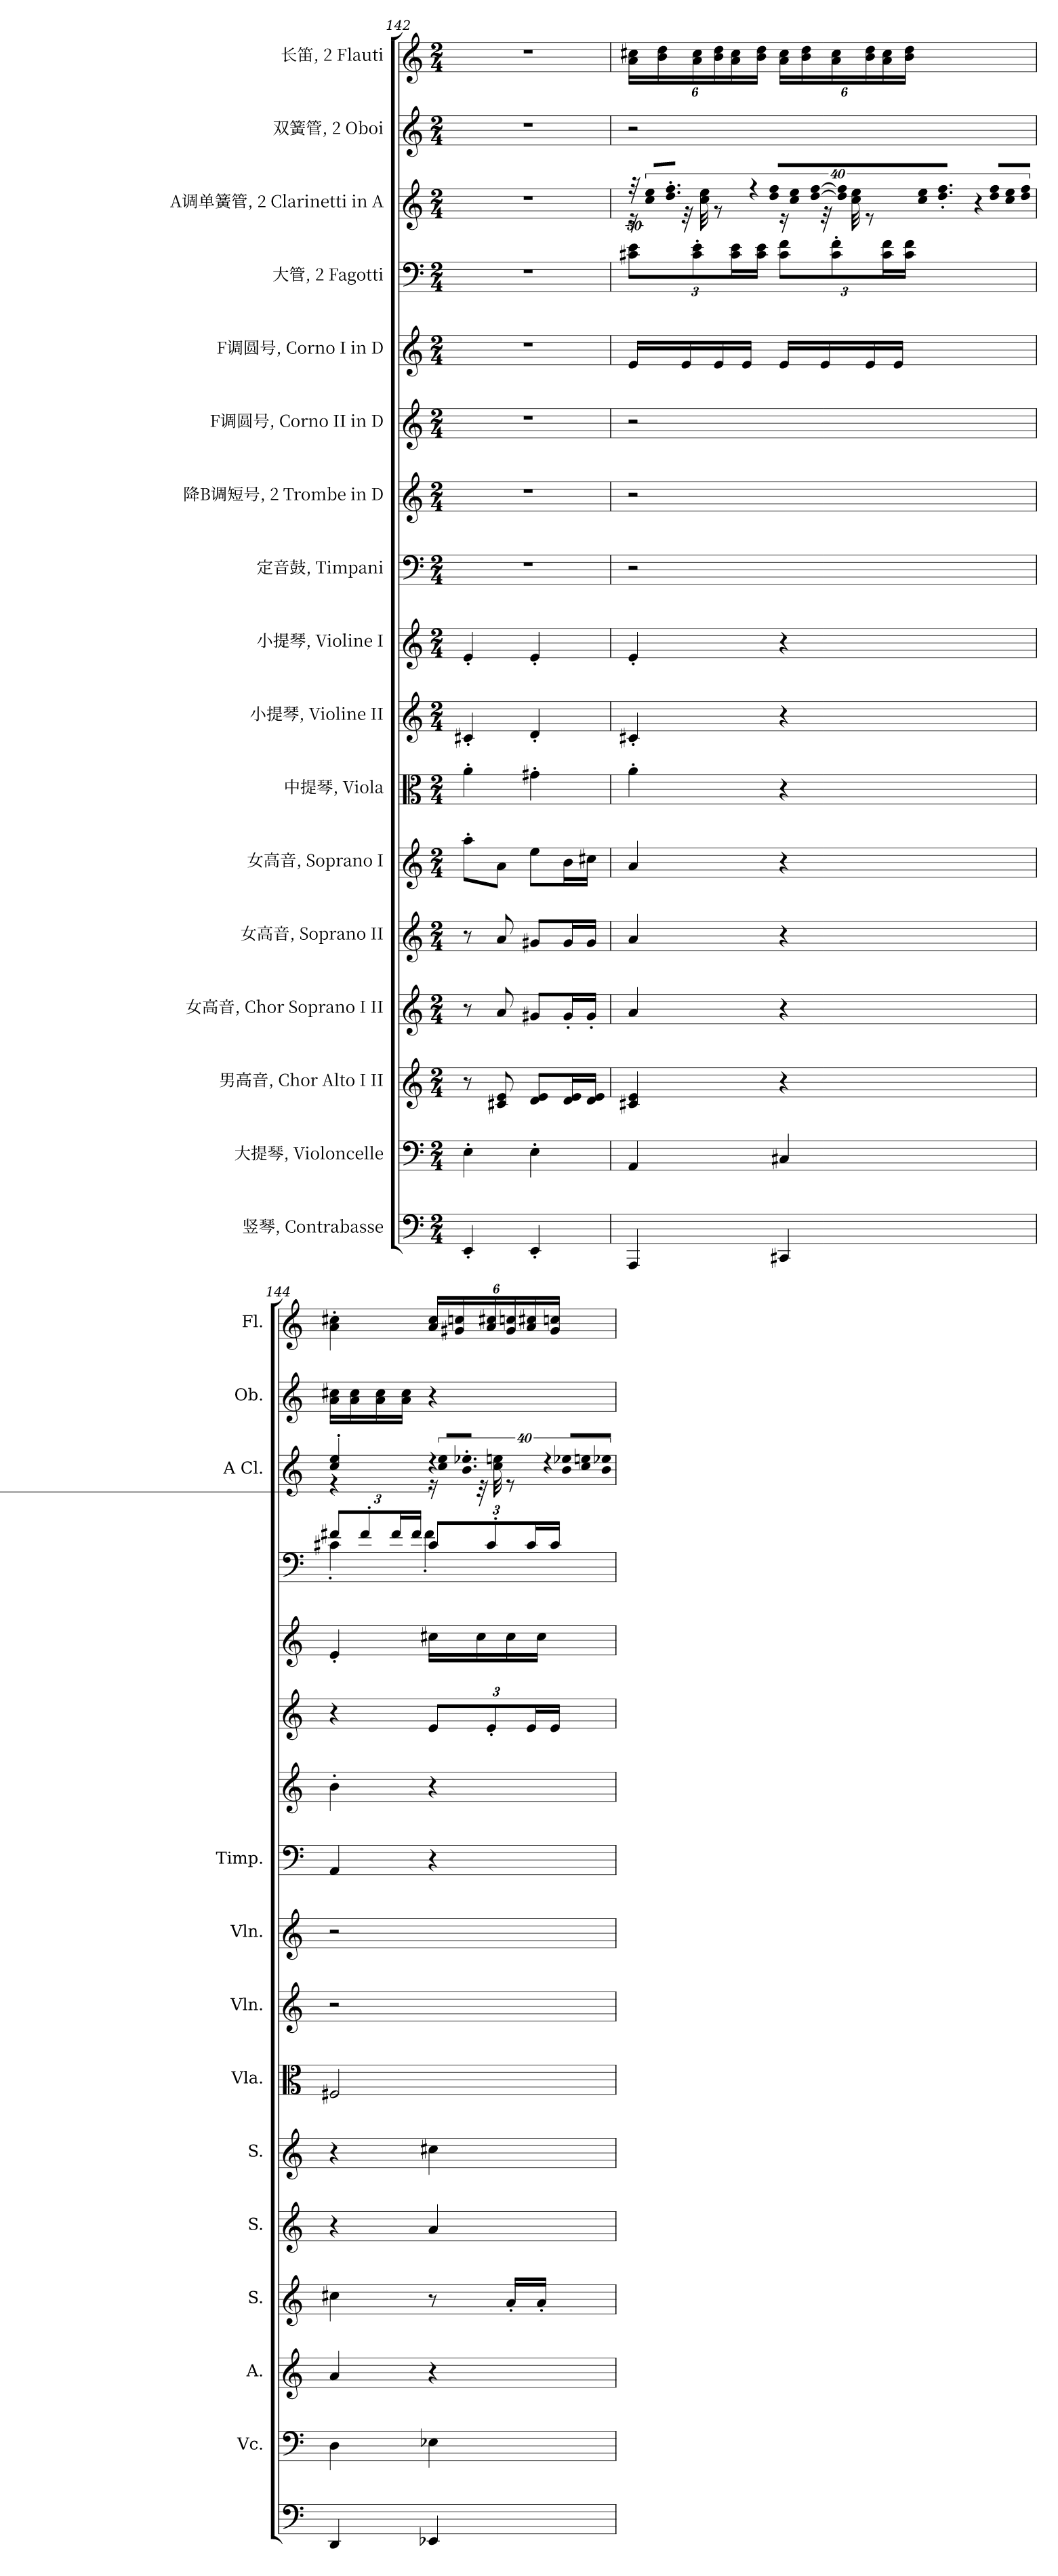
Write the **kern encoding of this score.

**kern	**kern	**kern	**kern	**kern	**kern	**kern	**kern	**kern	**kern	**kern	**kern	**kern	**kern	**kern	**kern	**kern
*part17	*part16	*part15	*part14	*part13	*part12	*part11	*part10	*part9	*part8	*part7	*part6	*part5	*part4	*part3	*part2	*part1
*staff17	*staff16	*staff15	*staff14	*staff13	*staff12	*staff11	*staff10	*staff9	*staff8	*staff7	*staff6	*staff5	*staff4	*staff3	*staff2	*staff1
*I"竖琴, Contrabasse	*I"大提琴, Violoncelle	*I"男高音, Chor Alto I II	*I"女高音, Chor Soprano I II	*I"女高音, Soprano II	*I"女高音, Soprano I	*I"中提琴, Viola	*I"小提琴, Violine II	*I"小提琴, Violine I	*I"定音鼓, Timpani	*I"降B调短号, 2 Trombe in D	*I"F调圆号, Corno II in D	*I"F调圆号, Corno I in D	*I"大管, 2 Fagotti	*I"A调单簧管, 2 Clarinetti in A	*I"双簧管, 2 Oboi	*I"长笛, 2 Flauti
*	*I'Vc.	*I'A.	*I'S.	*I'S.	*I'S.	*I'Vla.	*I'Vln.	*I'Vln.	*I'Timp.	*	*	*	*	*I'A Cl.	*I'Ob.	*I'Fl.
*clefF4	*clefF4	*clefG2	*clefG2	*clefG2	*clefG2	*clefC3	*clefG2	*clefG2	*clefF4	*clefG2	*clefG2	*clefG2	*clefF4	*clefG2	*clefG2	*clefG2
*	*	*	*	*	*	*	*	*	*	*ITrd1c2	*ITrd4c7	*ITrd4c7	*	*ITrd2c3	*	*
*k[]	*k[]	*k[]	*k[]	*k[]	*k[]	*k[]	*k[]	*k[]	*k[]	*k[b-e-]	*k[b-]	*k[b-]	*k[]	*k[f#c#g#]	*k[]	*k[]
*M2/4	*M2/4	*M2/4	*M2/4	*M2/4	*M2/4	*M2/4	*M2/4	*M2/4	*M2/4	*M2/4	*M2/4	*M2/4	*M2/4	*M2/4	*M2/4	*M2/4
*MM85	*MM85	*MM85	*MM85	*MM85	*MM85	*MM85	*MM85	*MM85	*MM85	*MM85	*MM85	*MM85	*MM85	*MM85	*MM85	*MM85
=142	=142	=142	=142	=142	=142	=142	=142	=142	=142	=142	=142	=142	=142	=142	=142	=142
4EE'/	4E'\	8r	8r	8r	8aa'\L	4a'\	4c#X'/	4e'/	2r	2r	2r	2r	2r	2r	2r	2r
.	.	8c#X/ 8e/	8a/	8a/	8a\J	.	.	.	.	.	.	.	.	.	.	.
4EE'/	4E'\	8d/ 8e/L	8g#X/L	8g#X/L	8ee\L	4g#X'\	4d'/	4e'/	.	.	.	.	.	.	.	.
.	.	16d/ 16e/L	16g#'/L	16g#/L	16b\L	.	.	.	.	.	.	.	.	.	.	.
.	.	16d/ 16e/JJ	16g#'/JJ	16g#/JJ	16cc#X\JJ	.	.	.	.	.	.	.	.	.	.	.
=143	=143	=143	=143	=143	=143	=143	=143	=143	=143	=143	=143	=143	=143	=143	=143	=143
*	*	*	*	*	*	*	*	*	*	*	*	*	*Xbrackettup	*	*	*
!	!	!	!	!	!	!	!	!	!	!	!	!	!	!LO:N:vis=64	!	!
*	*	*	*	*	*	*	*	*	*	*	*	*	*	*^	*	*
*	*	*	*	*	*	*	*	*	*	*	*	*	*	*	*	*	*Xbrackettup
*	*	*	*	*	*	*	*	*	*	*	*	*	*	*v	*v	*	*
*	*	*	*	*	*	*	*	*	*	*	*	*	*	*	*	*MM85
*	*	*	*	*	*	*	*	*	*	*	*	*	*	*^	*	*
4AAA/	4AA/	4c#X/ 4e/	4a/	4a/	4a/	4a'\	4c#X'/	4e'/	2r	2r	2r	16A/LL	12c#X\ 12e\L	960%17r	16r	2r	24a\ 24cc#X\LL
!	!	!	!	!	!	!	!	!	!	!	!	!	!	!LO:N:vis=32	!	!	!
.	.	.	.	.	.	.	.	.	.	.	.	.	.	640%23a/ 640%23cc#/LLL	.	.	.
.	.	.	.	.	.	.	.	.	.	.	.	.	.	.	.	.	24b\ 24dd\
!	!	!	!	!	!	!	!	!	!	!	!	!	!	!LO:N:vis=32.	!	!	!
.	.	.	.	.	.	.	.	.	.	.	.	.	.	1920%103b/' 1920%103dd/'JJJ	.	.	.
.	.	.	.	.	.	.	.	.	.	.	.	16A/	.	.	32r	.	.
.	.	.	.	.	.	.	.	.	.	.	.	.	12c#\' 12e\'	.	.	.	24a\ 24cc#\
.	.	.	.	.	.	.	.	.	.	.	.	.	.	.	32a\ 32cc#\	.	.
!	!	!	!	!	!	!	!	!	!	!	!	!	!	!LO:N:vis=32	!	!	!
.	.	.	.	.	.	.	.	.	.	.	.	.	.	640%23r	.	.	.
.	.	.	.	.	.	.	.	.	.	.	.	16A/	.	.	8r	.	24b\ 24dd\
!	!	!	!	!	!	!	!	!	!	!	!	!	!	!LO:N:vis=32	!	!	!
.	.	.	.	.	.	.	.	.	.	.	.	.	.	640%23b/ 640%23dd/LLL	.	.	.
.	.	.	.	.	.	.	.	.	.	.	.	.	24c#\ 24e\L	.	.	.	24a\ 24cc#\
!	!	!	!	!	!	!	!	!	!	!	!	!	!	!LO:N:vis=32	!	!	!
.	.	.	.	.	.	.	.	.	.	.	.	.	.	640%23a/ 640%23cc#/	.	.	.
.	.	.	.	.	.	.	.	.	.	.	.	16A/JJ	.	.	.	.	.
.	.	.	.	.	.	.	.	.	.	.	.	.	24c#\ 24e\JJ	.	.	.	24b\ 24dd\JJ
!	!	!	!	!	!	!	!	!	!	!	!	!	!	!LO:N:vis=32	!	!	!
.	.	.	.	.	.	.	.	.	.	.	.	.	.	[640%23b/ [640%23dd/	.	.	.
*	*	*	*	*	*	*	*	*	*	*	*	*	*	*	*	*	*MM90
4CC#X/	4C#X/	4r	4r	4r	4r	4r	4r	4r	.	.	.	16A/LL	12c#\ 12f\L	.	16r	.	24a\ 24cc#\LL
!	!	!	!	!	!	!	!	!	!	!	!	!	!	!LO:N:vis=256%9	!	!	!
.	.	.	.	.	.	.	.	.	.	.	.	.	.	960%17b/] 960%17dd/]K	.	.	.
!	!	!	!	!	!	!	!	!	!	!	!	!	!	!LO:N:vis=32	!	!	!
.	.	.	.	.	.	.	.	.	.	.	.	.	.	640%23a/ 640%23cc#/	.	.	.
.	.	.	.	.	.	.	.	.	.	.	.	.	.	.	.	.	24b\ 24dd\
!	!	!	!	!	!	!	!	!	!	!	!	!	!	!LO:N:vis=32.	!	!	!
.	.	.	.	.	.	.	.	.	.	.	.	.	.	1920%103b/' 1920%103dd/'JJJ	.	.	.
.	.	.	.	.	.	.	.	.	.	.	.	16A/	.	.	32r	.	.
.	.	.	.	.	.	.	.	.	.	.	.	.	12c#\' 12f\'	.	.	.	24a\ 24cc#\
.	.	.	.	.	.	.	.	.	.	.	.	.	.	.	32a\ 32cc#\	.	.
!	!	!	!	!	!	!	!	!	!	!	!	!	!	!LO:N:vis=32	!	!	!
.	.	.	.	.	.	.	.	.	.	.	.	.	.	640%23r	.	.	.
.	.	.	.	.	.	.	.	.	.	.	.	16A/	.	.	8r	.	24b\ 24dd\
!	!	!	!	!	!	!	!	!	!	!	!	!	!	!LO:N:vis=32	!	!	!
.	.	.	.	.	.	.	.	.	.	.	.	.	.	640%23b/ 640%23dd/LLL	.	.	.
.	.	.	.	.	.	.	.	.	.	.	.	.	24c#\ 24f\L	.	.	.	24a\ 24cc#\
!	!	!	!	!	!	!	!	!	!	!	!	!	!	!LO:N:vis=32	!	!	!
.	.	.	.	.	.	.	.	.	.	.	.	.	.	640%23a/ 640%23cc#/	.	.	.
.	.	.	.	.	.	.	.	.	.	.	.	16A/JJ	.	.	.	.	.
.	.	.	.	.	.	.	.	.	.	.	.	.	24c#\ 24f\JJ	.	.	.	24b\ 24dd\JJ
!	!	!	!	!	!	!	!	!	!	!	!	!	!	!LO:N:vis=32	!	!	!
.	.	.	.	.	.	.	.	.	.	.	.	.	.	640%23b/ 640%23dd/JJJ	.	.	.
480ryy	480ryy	480ryy	480ryy	480ryy	480ryy	480ryy	480ryy	480ryy	480ryy	480ryy	480ryy	480ryy	480ryy	.	480ryy	480ryy	480ryy
!!LO:PB:g=z
=144	=144	=144	=144	=144	=144	=144	=144	=144	=144	=144	=144	=144	=144	=144	=144	=144	=144
*	*	*	*	*	*	*	*	*	*	*	*	*	*	*	*	*	*MM85
*	*	*	*	*	*	*	*	*	*	*	*	*	*^	*	*	*	*
4DD/	4D\	4a/	4cc#X\	4r	4r	2F#X/	2r	2r	4AA/	4a'\	4r	4A'/	12f#X/L	4c#X'\	4a/' 4cc#/'	4r	16a\ 16cc#X\LL	4a\' 4cc#X\'
.	.	.	.	.	.	.	.	.	.	.	.	.	.	.	.	.	16a\ 16cc#\	.
.	.	.	.	.	.	.	.	.	.	.	.	.	12f#'/	.	.	.	.	.
.	.	.	.	.	.	.	.	.	.	.	.	.	.	.	.	.	16a\ 16cc#\	.
.	.	.	.	.	.	.	.	.	.	.	.	.	24f#/L	.	.	.	.	.
.	.	.	.	.	.	.	.	.	.	.	.	.	.	.	.	.	16a\ 16cc#\JJ	.
.	.	.	.	.	.	.	.	.	.	.	.	.	24f#/JJ	.	.	.	.	.
*	*	*	*	*	*	*	*	*	*	*	*Xbrackettup	*	*	*	*	*	*	*
*	*	*	*	*	*	*	*	*	*	*	*	*	*	*	*	*	*	*MM90
!	!	!	!	!	!	!	!	!	!	!	!	!	!	!	!LO:N:vis=64	!	!	!
4EE-X/	4E-X\	4r	8r	4a/	4cc#X\	.	.	.	4r	4r	12A/L	16f#X\LL	12c#/L	4f#'\	960%17r	16r	4r	24a/ 24cc#/LL
!	!	!	!	!	!	!	!	!	!	!	!	!	!	!	!LO:N:vis=32	!	!	!
.	.	.	.	.	.	.	.	.	.	.	.	.	.	.	640%23a/ 640%23cc#/LLL	.	.	.
.	.	.	.	.	.	.	.	.	.	.	.	.	.	.	.	.	.	24g#X/ 24ccn/
!	!	!	!	!	!	!	!	!	!	!	!	!	!	!	!LO:N:vis=32.	!	!	!
.	.	.	.	.	.	.	.	.	.	.	.	.	.	.	1920%103g#/' 1920%103ccn/'JJJ	.	.	.
.	.	.	.	.	.	.	.	.	.	.	.	16f#\	.	.	.	32r	.	.
.	.	.	.	.	.	.	.	.	.	.	12A'/	.	12c#'/	.	.	.	.	24a/ 24cc#X/
.	.	.	.	.	.	.	.	.	.	.	.	.	.	.	.	32a\ 32cc#X\	.	.
!	!	!	!	!	!	!	!	!	!	!	!	!	!	!	!LO:N:vis=32	!	!	!
.	.	.	.	.	.	.	.	.	.	.	.	.	.	.	640%23r	.	.	.
.	.	.	16a'/LL	.	.	.	.	.	.	.	.	16f#\	.	.	.	8r	.	24g#/ 24ccn/
!	!	!	!	!	!	!	!	!	!	!	!	!	!	!	!LO:N:vis=32	!	!	!
.	.	.	.	.	.	.	.	.	.	.	.	.	.	.	640%23g#/ 640%23ccn/LLL	.	.	.
.	.	.	.	.	.	.	.	.	.	.	24A/L	.	24c#/L	.	.	.	.	24a/ 24cc#X/
!	!	!	!	!	!	!	!	!	!	!	!	!	!	!	!LO:N:vis=32	!	!	!
.	.	.	.	.	.	.	.	.	.	.	.	.	.	.	640%23a/ 640%23cc#X/	.	.	.
.	.	.	16a'/JJ	.	.	.	.	.	.	.	.	16f#\JJ	.	.	.	.	.	.
.	.	.	.	.	.	.	.	.	.	.	24A/JJ	.	24c#/JJ	.	.	.	.	24g#/ 24ccn/JJ
!	!	!	!	!	!	!	!	!	!	!	!	!	!	!	!LO:N:vis=32	!	!	!
.	.	.	.	.	.	.	.	.	.	.	.	.	.	.	640%23g#/ 640%23ccn/JJJ	.	.	.
960ryy	960ryy	960ryy	960ryy	960ryy	960ryy	960ryy	960ryy	960ryy	960ryy	960ryy	960ryy	960ryy	960ryy	960ryy	.	960ryy	960ryy	960ryy
*	*	*	*	*	*	*	*	*	*	*	*	*	*v	*v	*	*	*	*
*	*	*	*	*	*	*	*	*	*	*	*	*	*	*v	*v	*	*
=	=	=	=	=	=	=	=	=	=	=	=	=	=	=	=	=
*-	*-	*-	*-	*-	*-	*-	*-	*-	*-	*-	*-	*-	*-	*-	*-	*-
